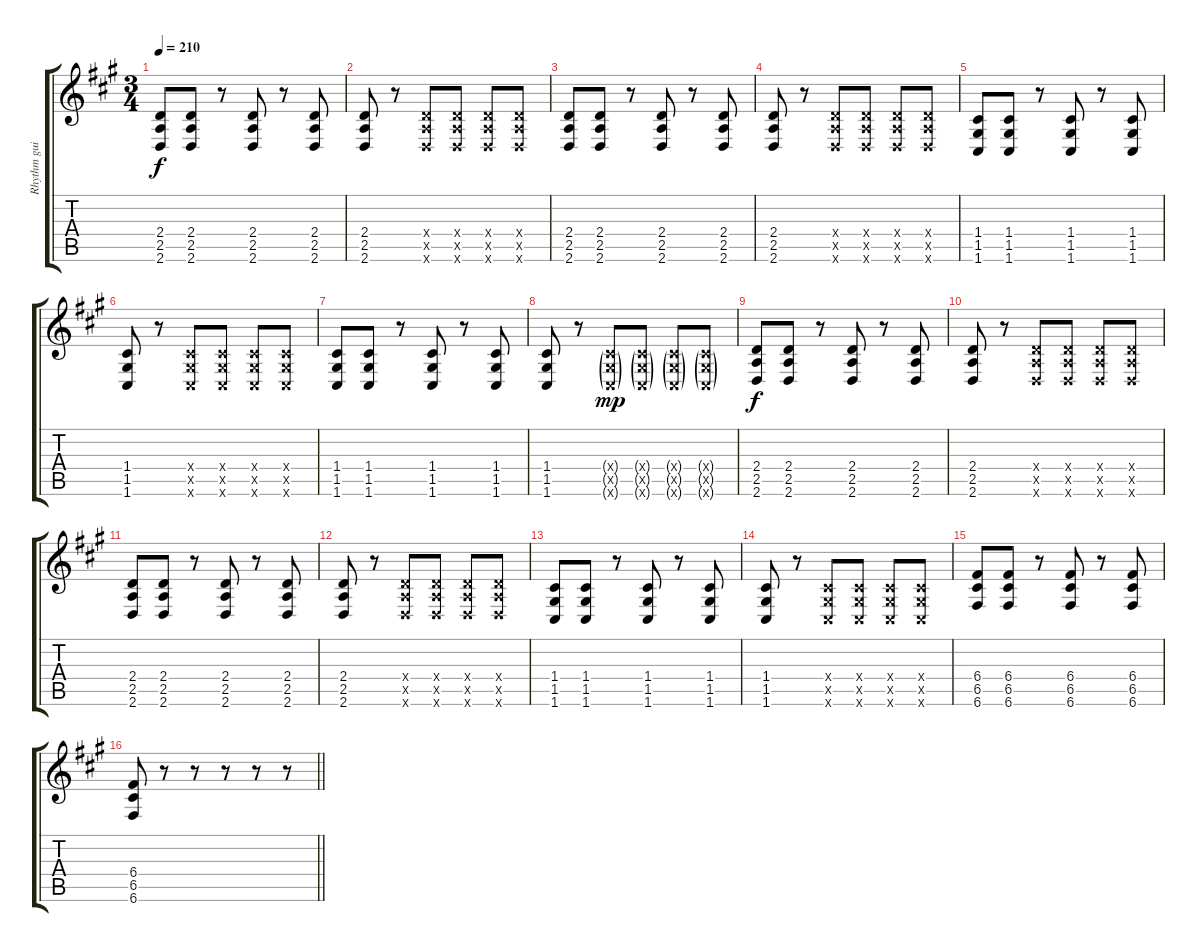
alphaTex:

\track ("Rhythm guitar" "Rhythm gui") {instrument distortionguitar}
\staff {score tabs}
\tuning (D4 A3 F3 C3 G2 C2) {hide}
\ts (3 4)
\tempo 210
\clef g2
\ks a
(2.4 2.5 2.6).8{dy f} (2.4 2.5 2.6).8 r.8 (2.4 2.5 2.6).8 r.8 (2.4 2.5 2.6).8 |
(2.4 2.5 2.6).8 r.8 (2.4{x} 2.5{x} 2.6{x}).8 (2.4{x} 2.5{x} 2.6{x}).8 (2.4{x} 2.5{x} 2.6{x}).8 (2.4{x} 2.5{x} 2.6{x}).8 |
(2.4 2.5 2.6).8 (2.4 2.5 2.6).8 r.8 (2.4 2.5 2.6).8 r.8 (2.4 2.5 2.6).8 |
(2.4 2.5 2.6).8 r.8 (2.4{x} 2.5{x} 2.6{x}).8 (2.4{x} 2.5{x} 2.6{x}).8 (2.4{x} 2.5{x} 2.6{x}).8 (2.4{x} 2.5{x} 2.6{x}).8 |
(1.4 1.5 1.6).8 (1.4 1.5 1.6).8 r.8 (1.4 1.5 1.6).8 r.8 (1.4 1.5 1.6).8 |
(1.4 1.5 1.6).8 r.8 (1.4{x} 1.5{x} 1.6{x}).8 (1.4{x} 1.5{x} 1.6{x}).8 (1.4{x} 1.5{x} 1.6{x}).8 (1.4{x} 1.5{x} 1.6{x}).8 |
(1.4 1.5 1.6).8 (1.4 1.5 1.6).8 r.8 (1.4 1.5 1.6).8 r.8 (1.4 1.5 1.6).8 |
(1.4 1.5 1.6).8 r.8 (1.4{g x} 1.5{g x} 1.6{g x}).8{dy mp} (1.4{g x} 1.5{g x} 1.6{g x}).8 (1.4{g x} 1.5{g x} 1.6{g x}).8 (1.4{g x} 1.5{g x} 1.6{g x}).8 |
(2.4 2.5 2.6).8{dy f} (2.4 2.5 2.6).8 r.8 (2.4 2.5 2.6).8 r.8 (2.4 2.5 2.6).8 |
(2.4 2.5 2.6).8 r.8 (2.4{x} 2.5{x} 2.6{x}).8 (2.4{x} 2.5{x} 2.6{x}).8 (2.4{x} 2.5{x} 2.6{x}).8 (2.4{x} 2.5{x} 2.6{x}).8 |
(2.4 2.5 2.6).8 (2.4 2.5 2.6).8 r.8 (2.4 2.5 2.6).8 r.8 (2.4 2.5 2.6).8 |
(2.4 2.5 2.6).8 r.8 (2.4{x} 2.5{x} 2.6{x}).8 (2.4{x} 2.5{x} 2.6{x}).8 (2.4{x} 2.5{x} 2.6{x}).8 (2.4{x} 2.5{x} 2.6{x}).8 |
(1.4 1.5 1.6).8 (1.4 1.5 1.6).8 r.8 (1.4 1.5 1.6).8 r.8 (1.4 1.5 1.6).8 |
(1.4 1.5 1.6).8 r.8 (1.4{x} 1.5{x} 1.6{x}).8 (1.4{x} 1.5{x} 1.6{x}).8 (1.4{x} 1.5{x} 1.6{x}).8 (1.4{x} 1.5{x} 1.6{x}).8 |
(6.4 6.5 6.6).8 (6.4 6.5 6.6).8 r.8 (6.4 6.5 6.6).8 r.8 (6.4 6.5 6.6).8 |
\barLineRight lightlight
(6.4 6.5 6.6).8 r.8 r.8 r.8 r.8 r.8
